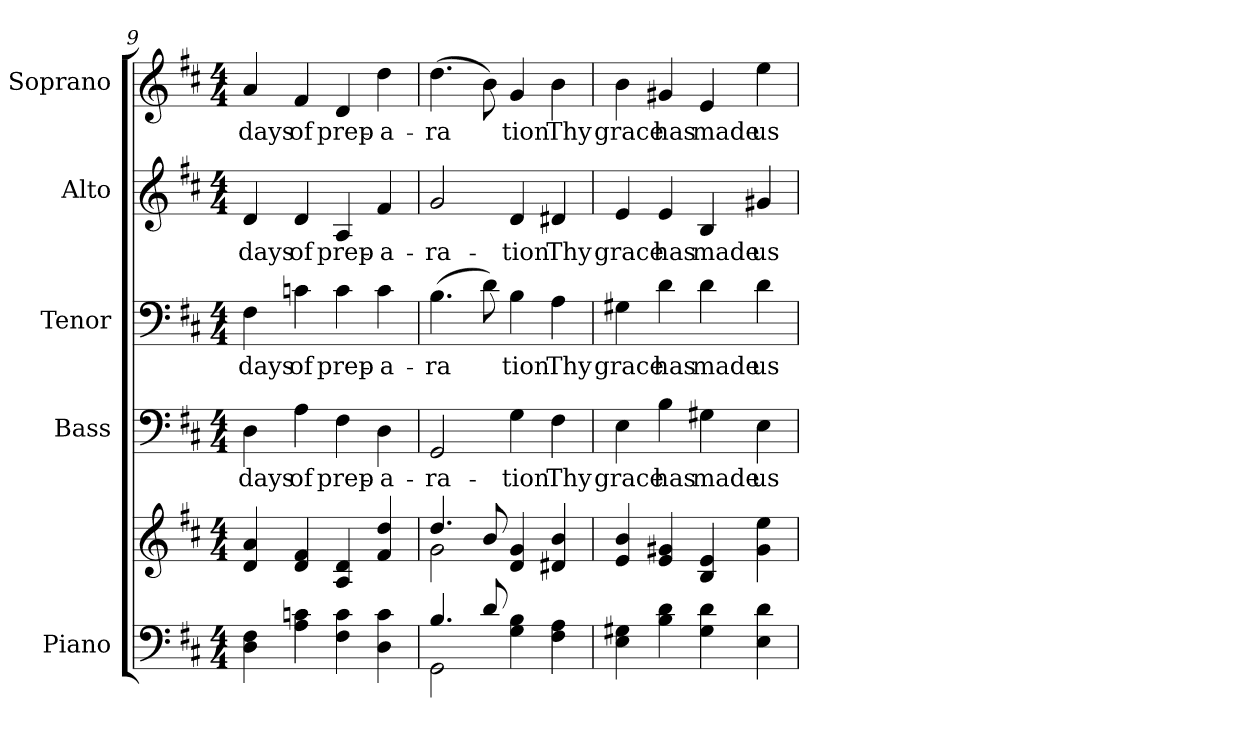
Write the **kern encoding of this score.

**kern	**kern	**kern	**text	**kern	**text	**kern	**text	**kern	**text
*part5	*part5	*part4	*part4	*part3	*part3	*part2	*part2	*part1	*part1
*staff6	*staff5	*staff4	*staff4	*staff3	*staff3	*staff2	*staff2	*staff1	*staff1
*I"Piano	*	*I"Bass	*	*I"Tenor	*	*I"Alto	*	*I"Soprano	*
*I'Pno.	*	*I'B.	*	*I'T.	*	*I'A.	*	*I'S.	*
!!LO:PB:g=z
*clefF4	*clefG2	*clefF4	*	*clefF4	*	*clefG2	*	*clefG2	*
*k[f#c#]	*k[f#c#]	*k[f#c#]	*	*k[f#c#]	*	*k[f#c#]	*	*k[f#c#]	*
*D:	*D:	*D:	*	*D:	*	*D:	*	*D:	*
*M4/4	*M4/4	*M4/4	*	*M4/4	*	*M4/4	*	*M4/4	*
=9	=9	=9	=9	=9	=9	=9	=9	=9	=9
!	!	!	!LO:LY:b:color=#000000	!	!	!	!	!	!
!	!	!	!	!	!LO:LY:b:color=#000000	!	!	!	!
!	!	!	!	!	!	!	!LO:LY:b:color=#000000	!	!
!	!	!	!	!	!	!	!	!	!LO:LY:b:color=#000000
4Di\ 4F#i	4di/ 4ai	4Di\	days	4F#i\	days	4di/	days	4ai/	days
!	!	!	!LO:LY:b:color=#000000	!	!	!	!	!	!
!	!	!	!	!	!LO:LY:b:color=#000000	!	!	!	!
!	!	!	!	!	!	!	!LO:LY:b:color=#000000	!	!
!	!	!	!	!	!	!	!	!	!LO:LY:b:color=#000000
4Ai\ 4cni	4di/ 4f#i	4Ai\	of	4cni\	of	4di/	of	4f#i/	of
!	!	!	!LO:LY:b:color=#000000	!	!	!	!	!	!
!	!	!	!	!	!LO:LY:b:color=#000000	!	!	!	!
!	!	!	!	!	!	!	!LO:LY:b:color=#000000	!	!
!	!	!	!	!	!	!	!	!	!LO:LY:b:color=#000000
4F#i\ 4ci	4Ai/ 4di	4F#i\	prep-	4ci\	prep-	4Ai/	prep-	4di/	prep-
!	!	!	!LO:LY:b:color=#000000	!	!	!	!	!	!
!	!	!	!	!	!LO:LY:b:color=#000000	!	!	!	!
!	!	!	!	!	!	!	!LO:LY:b:color=#000000	!	!
!	!	!	!	!	!	!	!	!	!LO:LY:b:color=#000000
4Di\ 4ci	4f#i/ 4ddi	4Di\	-a-	4ci\	-a-	4f#i/	-a-	4ddi\	-a-
=10	=10	=10	=10	=10	=10	=10	=10	=10	=10
*^	*^	*	*	*	*	*	*	*	*
!	!	!	!	!	!LO:LY:b:color=#000000	!	!	!	!	!	!
!	!	!	!	!	!	!	!LO:LY:b:color=#000000	!	!	!	!
!	!	!	!	!	!	!	!	!	!LO:LY:b:color=#000000	!	!
!	!	!	!	!	!	!	!	!	!	!	!LO:LY:b:color=#000000
4.Bi/	2GGi\	4.ddi/	2gi\	2GGi/	-ra-	(4.Bi\	-ra	2gi/	-ra-	(4.ddi\	-ra
8di/	.	8bi/	.	.	.	8di\)	.	.	.	8bi\)	.
!	!	!	!	!	!LO:LY:b:color=#000000	!	!	!	!	!	!
!	!	!	!	!	!	!	!LO:LY:b:color=#000000	!	!	!	!
!	!	!	!	!	!	!	!	!	!LO:LY:b:color=#000000	!	!
!	!	!	!	!	!	!	!	!	!	!	!LO:LY:b:color=#000000
4Gi\ 4Bi	2ryy	4di/ 4gi	2ryy	4Gi\	-tion	4Bi\	tion	4di/	-tion	4gi/	tion
!	!	!	!	!	!LO:LY:b:color=#000000	!	!	!	!	!	!
!	!	!	!	!	!	!	!LO:LY:b:color=#000000	!	!	!	!
!	!	!	!	!	!	!	!	!	!LO:LY:b:color=#000000	!	!
!	!	!	!	!	!	!	!	!	!	!	!LO:LY:b:color=#000000
4F#i\ 4Ai	.	4d#Xi/ 4bi	.	4F#i\	Thy	4Ai\	Thy	4d#Xi/	Thy	4bi\	Thy
*v	*v	*	*	*	*	*	*	*	*	*	*
*	*v	*v	*	*	*	*	*	*	*	*
=11	=11	=11	=11	=11	=11	=11	=11	=11	=11
!	!	!	!LO:LY:b:color=#000000	!	!	!	!	!	!
!	!	!	!	!	!LO:LY:b:color=#000000	!	!	!	!
!	!	!	!	!	!	!	!LO:LY:b:color=#000000	!	!
!	!	!	!	!	!	!	!	!	!LO:LY:b:color=#000000
4Ei\ 4G#Xi	4ei/ 4bi	4Ei\	grace	4G#Xi\	grace	4ei/	grace	4bi\	grace
!	!	!	!LO:LY:b:color=#000000	!	!	!	!	!	!
!	!	!	!	!	!LO:LY:b:color=#000000	!	!	!	!
!	!	!	!	!	!	!	!LO:LY:b:color=#000000	!	!
!	!	!	!	!	!	!	!	!	!LO:LY:b:color=#000000
4Bi\ 4di	4ei/ 4g#Xi	4Bi\	has	4di\	has	4ei/	has	4g#Xi/	has
!	!	!	!LO:LY:b:color=#000000	!	!	!	!	!	!
!	!	!	!	!	!LO:LY:b:color=#000000	!	!	!	!
!	!	!	!	!	!	!	!LO:LY:b:color=#000000	!	!
!	!	!	!	!	!	!	!	!	!LO:LY:b:color=#000000
4G#i\ 4di	4Bi/ 4ei	4G#Xi\	made	4di\	made	4Bi/	made	4ei/	made
!	!	!	!LO:LY:b:color=#000000	!	!	!	!	!	!
!	!	!	!	!	!LO:LY:b:color=#000000	!	!	!	!
!	!	!	!	!	!	!	!LO:LY:b:color=#000000	!	!
!	!	!	!	!	!	!	!	!	!LO:LY:b:color=#000000
4Ei\ 4di	4g#i\ 4eei	4Ei\	us	4di\	us	4g#Xi/	us	4eei\	us
=	=	=	=	=	=	=	=	=	=
*-	*-	*-	*-	*-	*-	*-	*-	*-	*-
